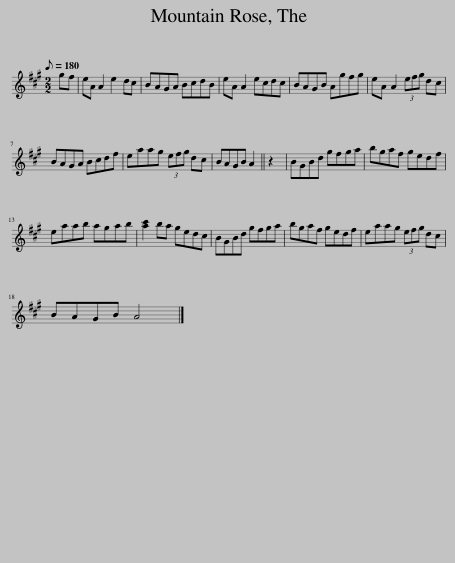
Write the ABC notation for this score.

X:1
L:1/8
Q:1/8=180
M:2/2
I:linebreak $
K:A
V:1 treble
V:1
 gf | eA A2 e2 dc | BAGA BcdB | eA A2 ecdc | BAGB Agfg | %5
 eA A2 (3efg dc |$ BAGA Bcdf | eaag (3efg dc | BAGB A2 || z2 | %10
 BGBd gfga | bgaf gedf |$ eaab agab | [ac']2 ba gedc | BGBd gfga | %15
 bgaf gedf | eaag (3efg dc |$ BAGB A4 |] %18
